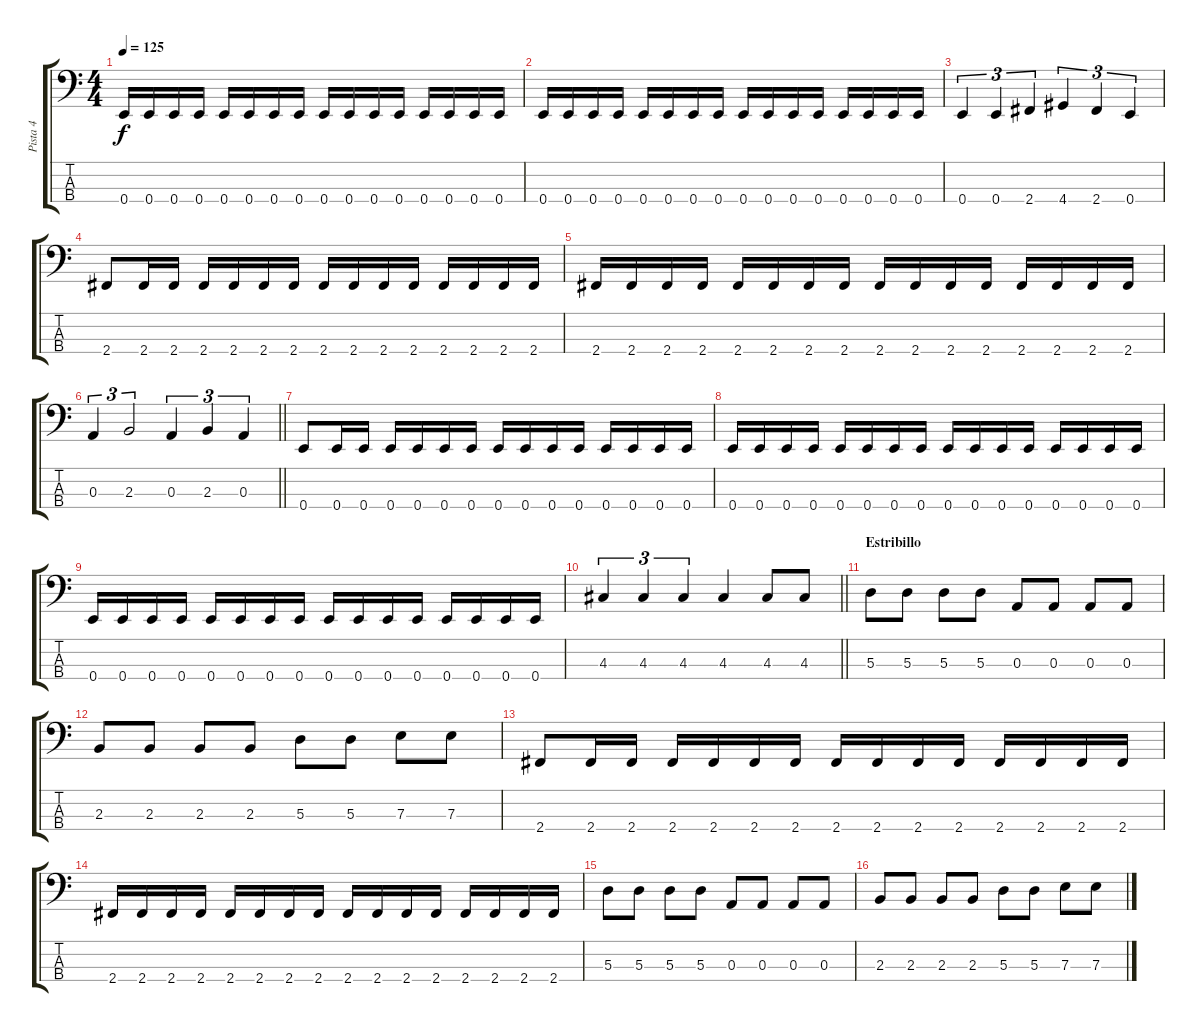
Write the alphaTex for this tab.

\track ("Pista 4" "Pista 4") {instrument electricbassfinger}
\staff {score tabs}
\tuning (G2 D2 A1 E1) {hide}
\ts (4 4)
\tempo 125
\clef f4
\ks c
0.4.16{dy f} 0.4.16 0.4.16 0.4.16 0.4.16 0.4.16 0.4.16 0.4.16 0.4.16 0.4.16 0.4.16 0.4.16 0.4.16 0.4.16 0.4.16 0.4.16 |
0.4.16 0.4.16 0.4.16 0.4.16 0.4.16 0.4.16 0.4.16 0.4.16 0.4.16 0.4.16 0.4.16 0.4.16 0.4.16 0.4.16 0.4.16 0.4.16 |
0.4.4{tu (3 2)} 0.4.4{tu (3 2)} 2.4.4{tu (3 2)} 4.4.4{tu (3 2)} 2.4.4{tu (3 2)} 0.4.4{tu (3 2)} |
2.4.8 2.4.16 2.4.16 2.4.16 2.4.16 2.4.16 2.4.16 2.4.16 2.4.16 2.4.16 2.4.16 2.4.16 2.4.16 2.4.16 2.4.16 |
2.4.16 2.4.16 2.4.16 2.4.16 2.4.16 2.4.16 2.4.16 2.4.16 2.4.16 2.4.16 2.4.16 2.4.16 2.4.16 2.4.16 2.4.16 2.4.16 |
\barLineRight lightlight
0.3.4{tu (3 2)} 2.3.2{tu (3 2)} 0.3.4{tu (3 2)} 2.3.4{tu (3 2)} 0.3.4{tu (3 2)} |
0.4.8 0.4.16 0.4.16 0.4.16 0.4.16 0.4.16 0.4.16 0.4.16 0.4.16 0.4.16 0.4.16 0.4.16 0.4.16 0.4.16 0.4.16 |
0.4.16 0.4.16 0.4.16 0.4.16 0.4.16 0.4.16 0.4.16 0.4.16 0.4.16 0.4.16 0.4.16 0.4.16 0.4.16 0.4.16 0.4.16 0.4.16 |
0.4.16 0.4.16 0.4.16 0.4.16 0.4.16 0.4.16 0.4.16 0.4.16 0.4.16 0.4.16 0.4.16 0.4.16 0.4.16 0.4.16 0.4.16 0.4.16 |
\barLineRight lightlight
4.3.4{tu (3 2)} 4.3.4{tu (3 2)} 4.3.4{tu (3 2)} 4.3.4 4.3.8 4.3.8 |
\section ("" "Estribillo")
5.3.8 5.3.8 5.3.8 5.3.8 0.3.8 0.3.8 0.3.8 0.3.8 |
2.3.8 2.3.8 2.3.8 2.3.8 5.3.8 5.3.8 7.3.8 7.3.8 |
2.4.8 2.4.16 2.4.16 2.4.16 2.4.16 2.4.16 2.4.16 2.4.16 2.4.16 2.4.16 2.4.16 2.4.16 2.4.16 2.4.16 2.4.16 |
2.4.16 2.4.16 2.4.16 2.4.16 2.4.16 2.4.16 2.4.16 2.4.16 2.4.16 2.4.16 2.4.16 2.4.16 2.4.16 2.4.16 2.4.16 2.4.16 |
5.3.8 5.3.8 5.3.8 5.3.8 0.3.8 0.3.8 0.3.8 0.3.8 |
2.3.8 2.3.8 2.3.8 2.3.8 5.3.8 5.3.8 7.3.8 7.3.8
